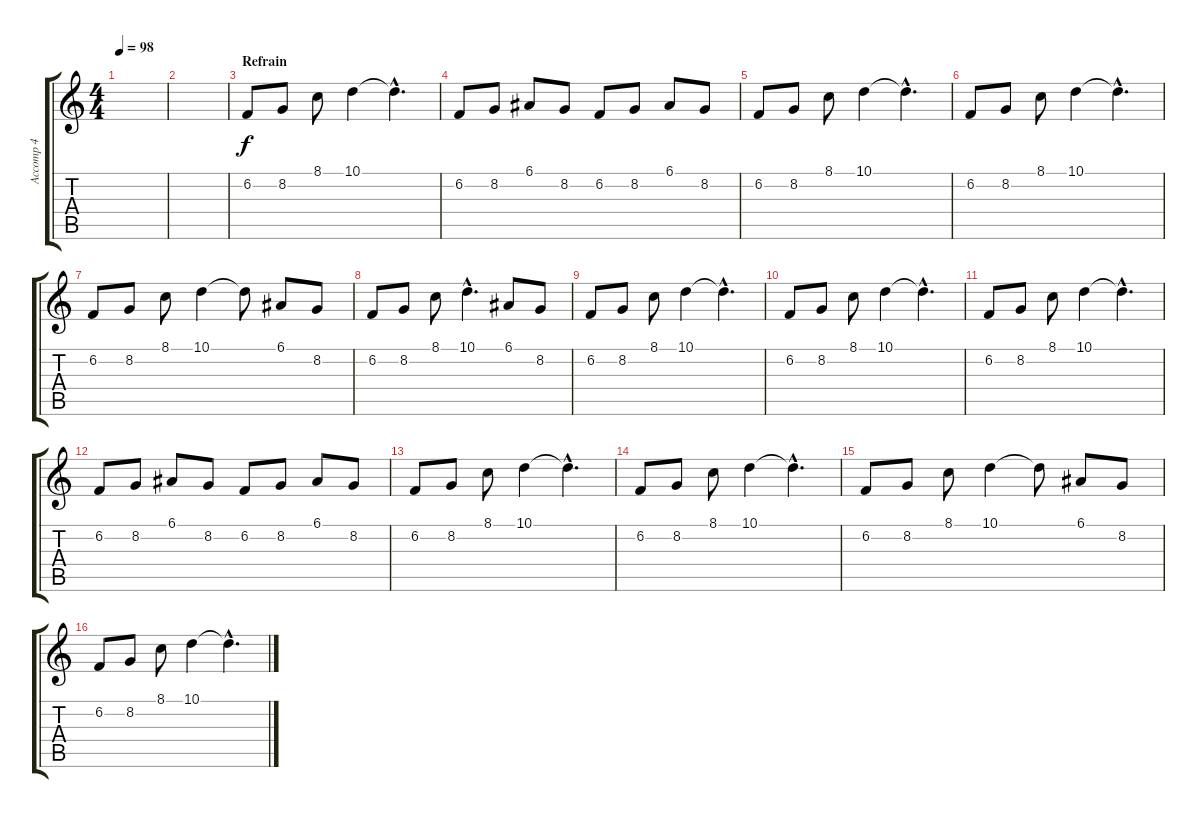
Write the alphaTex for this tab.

\track ("Accomp 4" "Accomp 4") {instrument panflute}
\staff {score tabs}
\tuning (E4 B3 G3 D3 A2 E2) {hide}
\ts (4 4)
\tempo 98
\clef g2
\ks c
|
|
\section ("" "Refrain")
6.2.8 8.2.8 8.1.8 10.1.4 10.1{hac t}.4{d} |
6.2.8 8.2.8 6.1.8 8.2.8 6.2.8 8.2.8 6.1.8 8.2.8 |
6.2.8 8.2.8 8.1.8 10.1.4 10.1{hac t}.4{d} |
6.2.8 8.2.8 8.1.8 10.1.4 10.1{hac t}.4{d} |
6.2.8 8.2.8 8.1.8 10.1.4 10.1{t}.8 6.1.8 8.2.8 |
6.2.8 8.2.8 8.1.8 10.1{hac}.4{d} 6.1.8 8.2.8 |
6.2.8 8.2.8 8.1.8 10.1.4 10.1{hac t}.4{d} |
6.2.8 8.2.8 8.1.8 10.1.4 10.1{hac t}.4{d} |
6.2.8 8.2.8 8.1.8 10.1.4 10.1{hac t}.4{d} |
6.2.8 8.2.8 6.1.8 8.2.8 6.2.8 8.2.8 6.1.8 8.2.8 |
6.2.8 8.2.8 8.1.8 10.1.4 10.1{hac t}.4{d} |
6.2.8 8.2.8 8.1.8 10.1.4 10.1{hac t}.4{d} |
6.2.8 8.2.8 8.1.8 10.1.4 10.1{t}.8 6.1.8 8.2.8 |
6.2.8 8.2.8 8.1.8 10.1.4 10.1{hac t}.4{d}
